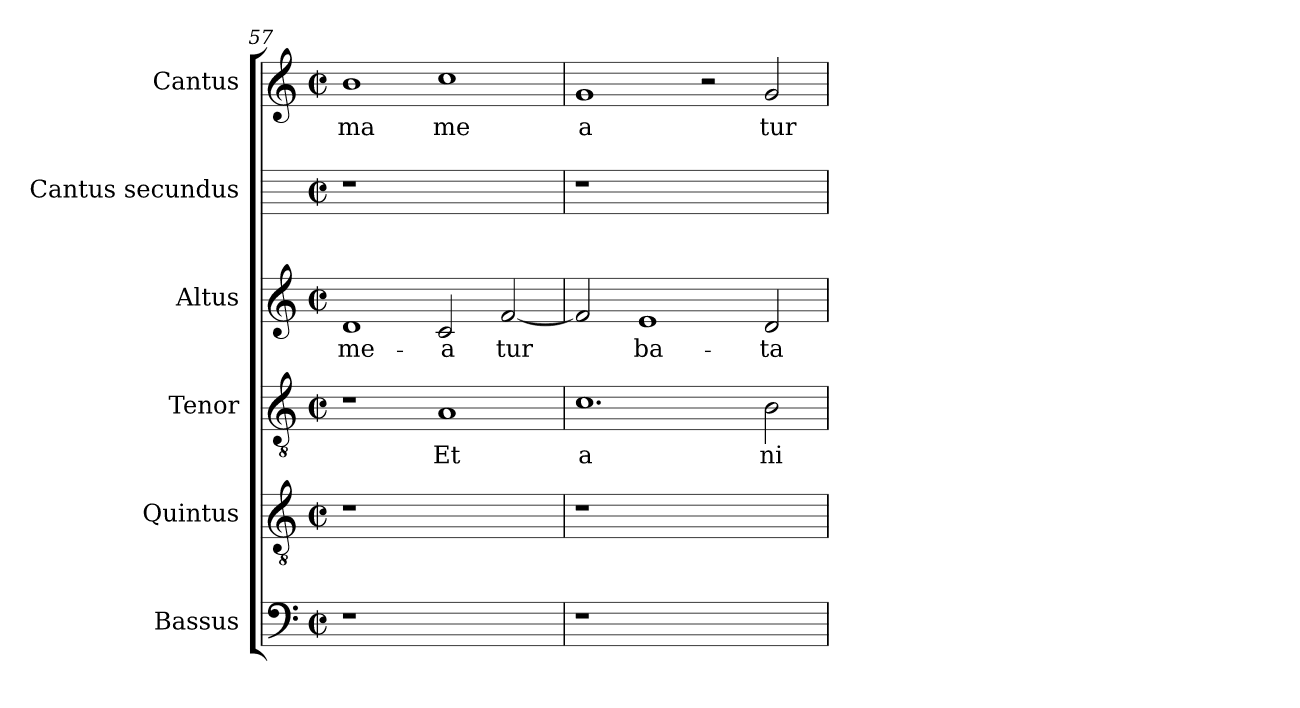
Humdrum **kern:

**kern	**kern	**kern	**text	**kern	**text	**kern	**kern	**text
*part6	*part5	*part4	*part4	*part3	*part3	*part2	*part1	*part1
*staff6	*staff5	*staff4	*staff4	*staff3	*staff3	*staff2	*staff1	*staff1
*I"Bassus	*I"Quintus	*I"Tenor	*	*I"Altus	*	*I"Cantus  secundus	*I"Cantus	*
*I'B	*I'Q	*I'T	*	*I'A	*	*	*I'C	*
*clefF4	*clefGv2	*clefGv2	*	*clefG2	*	*	*clefG2	*
*k[]	*k[]	*k[]	*	*k[]	*	*k[]	*k[]	*
*C:	*C:	*C:	*	*C:	*	*C:	*C:	*
*M2/2	*M2/2	*M2/2	*	*M2/2	*	*M2/2	*M2/2	*
*met(c|)	*met(c|)	*met(c|)	*	*met(c|)	*	*met(c|)	*met(c|)	*
=57	=57	=57	=57	=57	=57	=57	=57	=57
!	!	!	!	!	!LO:LY:b:cj	!	!	!LO:LY:b:cj
1r	1r	1r	.	1d	me-	1r	1b	ma
!	!	!	!LO:LY:b:cj	!	!LO:LY:b:cj	!	!	!LO:LY:b:cj
1ryy	1ryy	1A	Et	2c/	-a	1ryy	1cc	me
!	!	!	!	!	!LO:LY:b:cj	!	!	!
.	.	.	.	[<2f/	tur-	.	.	.
=58	=58	=58	=58	=58	=58	=58	=58	=58
!	!	!	!LO:LY:b:cj	!	!LO:LY:b:cj	!	!	!LO:LY:b:cj
1r	1r	1.c	a	2f/]	--	1r	1g	a
!	!	!	!	!	!LO:LY:b:cj	!	!	!
.	.	.	.	1e	-ba-	.	.	.
1ryy	1ryy	.	.	.	.	1ryy	2r	.
!	!	!	!LO:LY:b:cj	!	!LO:LY:b:cj	!	!	!LO:LY:b:cj
.	.	2B\	ni	2d/	-ta	.	2g/	tur
=	=	=	=	=	=	=	=	=
*-	*-	*-	*-	*-	*-	*-	*-	*-
